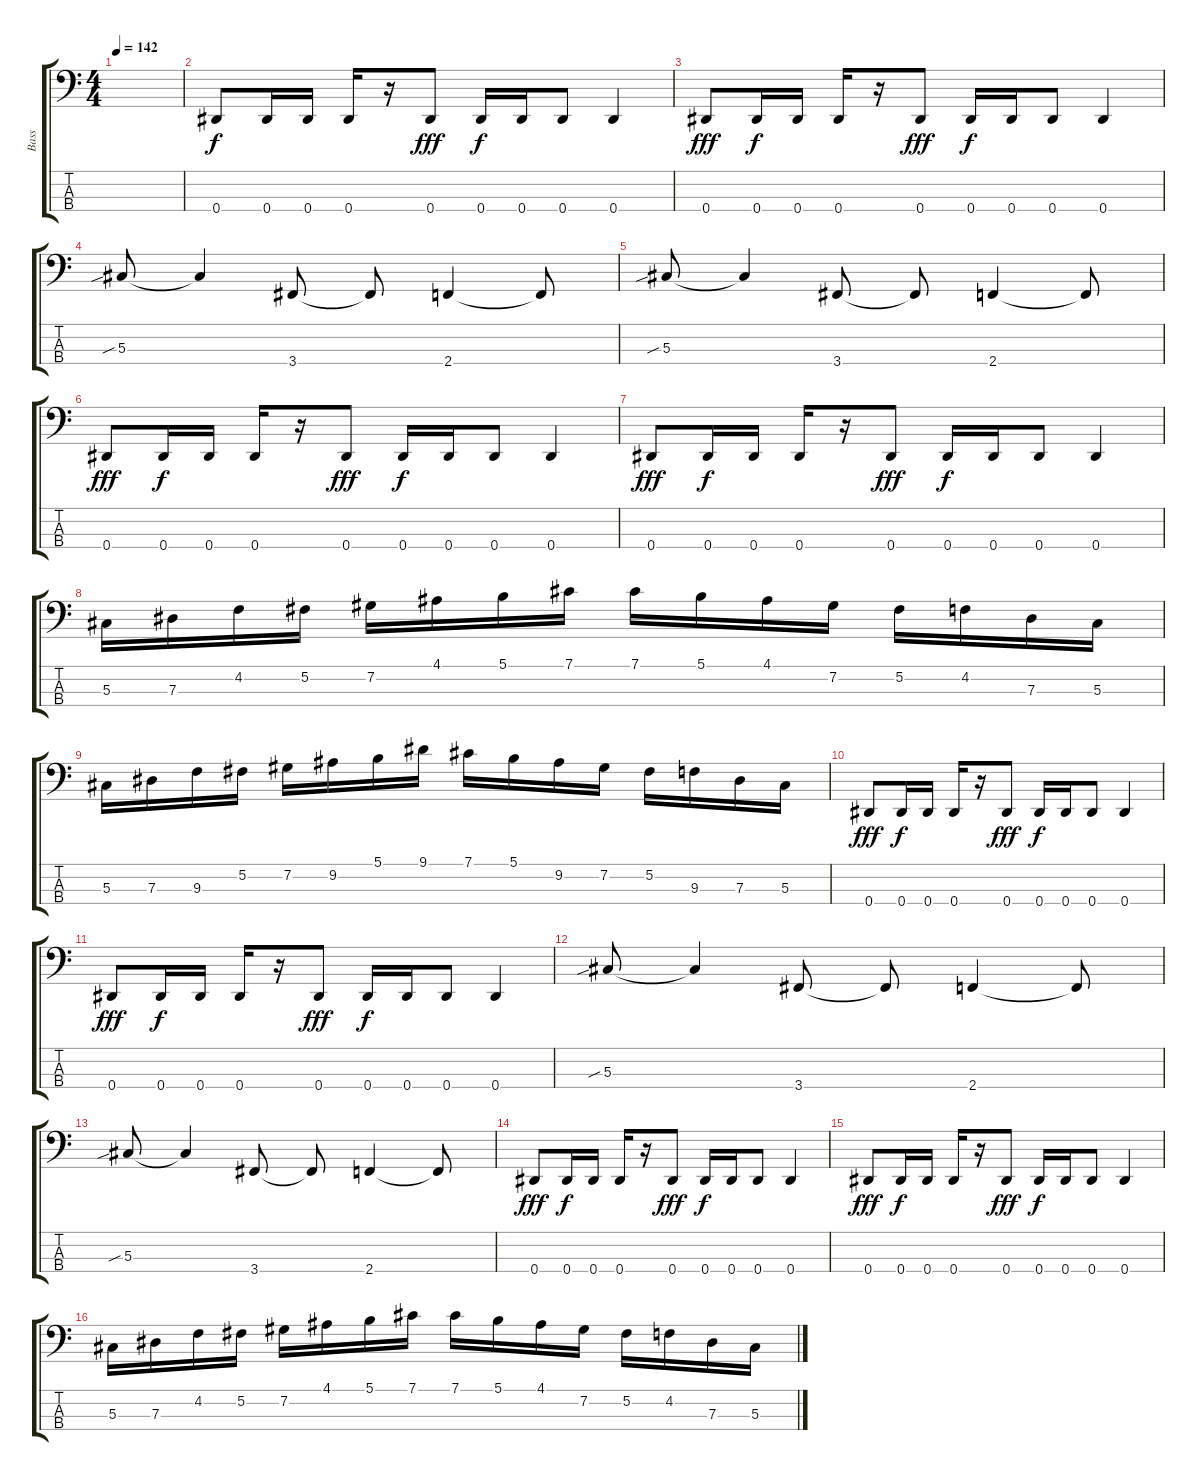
\track ("Bass" "Bass") {instrument electricbasspick}
\staff {score tabs}
\tuning (Gb2 Db2 Ab1 Eb1) {hide}
\ts (4 4)
\tempo 142
\clef f4
\ks c
|
0.4.8 0.4.16{dy f} 0.4.16 0.4.16 r.16 0.4.8{dy fff} 0.4.16{dy f} 0.4.16 0.4.8 0.4.4 |
0.4.8{dy fff} 0.4.16{dy f} 0.4.16 0.4.16 r.16 0.4.8{dy fff} 0.4.16{dy f} 0.4.16 0.4.8 0.4.4 |
5.3{sib}.8 5.3{t}.4 3.4.8 3.4{t}.8 2.4.4 2.4{t}.8 |
5.3{sib}.8 5.3{t}.4 3.4.8 3.4{t}.8 2.4.4 2.4{t}.8 |
0.4.8{dy fff} 0.4.16{dy f} 0.4.16 0.4.16 r.16 0.4.8{dy fff} 0.4.16{dy f} 0.4.16 0.4.8 0.4.4 |
0.4.8{dy fff} 0.4.16{dy f} 0.4.16 0.4.16 r.16 0.4.8{dy fff} 0.4.16{dy f} 0.4.16 0.4.8 0.4.4 |
5.3.16 7.3.16 4.2.16 5.2.16 7.2.16 4.1.16 5.1.16 7.1.16 7.1.16 5.1.16 4.1.16 7.2.16 5.2.16 4.2.16 7.3.16 5.3.16 |
5.3.16 7.3.16 9.3.16 5.2.16 7.2.16 9.2.16 5.1.16 9.1.16 7.1.16 5.1.16 9.2.16 7.2.16 5.2.16 9.3.16 7.3.16 5.3.16 |
0.4.8{dy fff} 0.4.16{dy f} 0.4.16 0.4.16 r.16 0.4.8{dy fff} 0.4.16{dy f} 0.4.16 0.4.8 0.4.4 |
0.4.8{dy fff} 0.4.16{dy f} 0.4.16 0.4.16 r.16 0.4.8{dy fff} 0.4.16{dy f} 0.4.16 0.4.8 0.4.4 |
5.3{sib}.8 5.3{t}.4 3.4.8 3.4{t}.8 2.4.4 2.4{t}.8 |
5.3{sib}.8 5.3{t}.4 3.4.8 3.4{t}.8 2.4.4 2.4{t}.8 |
0.4.8{dy fff} 0.4.16{dy f} 0.4.16 0.4.16 r.16 0.4.8{dy fff} 0.4.16{dy f} 0.4.16 0.4.8 0.4.4 |
0.4.8{dy fff} 0.4.16{dy f} 0.4.16 0.4.16 r.16 0.4.8{dy fff} 0.4.16{dy f} 0.4.16 0.4.8 0.4.4 |
5.3.16 7.3.16 4.2.16 5.2.16 7.2.16 4.1.16 5.1.16 7.1.16 7.1.16 5.1.16 4.1.16 7.2.16 5.2.16 4.2.16 7.3.16 5.3.16
